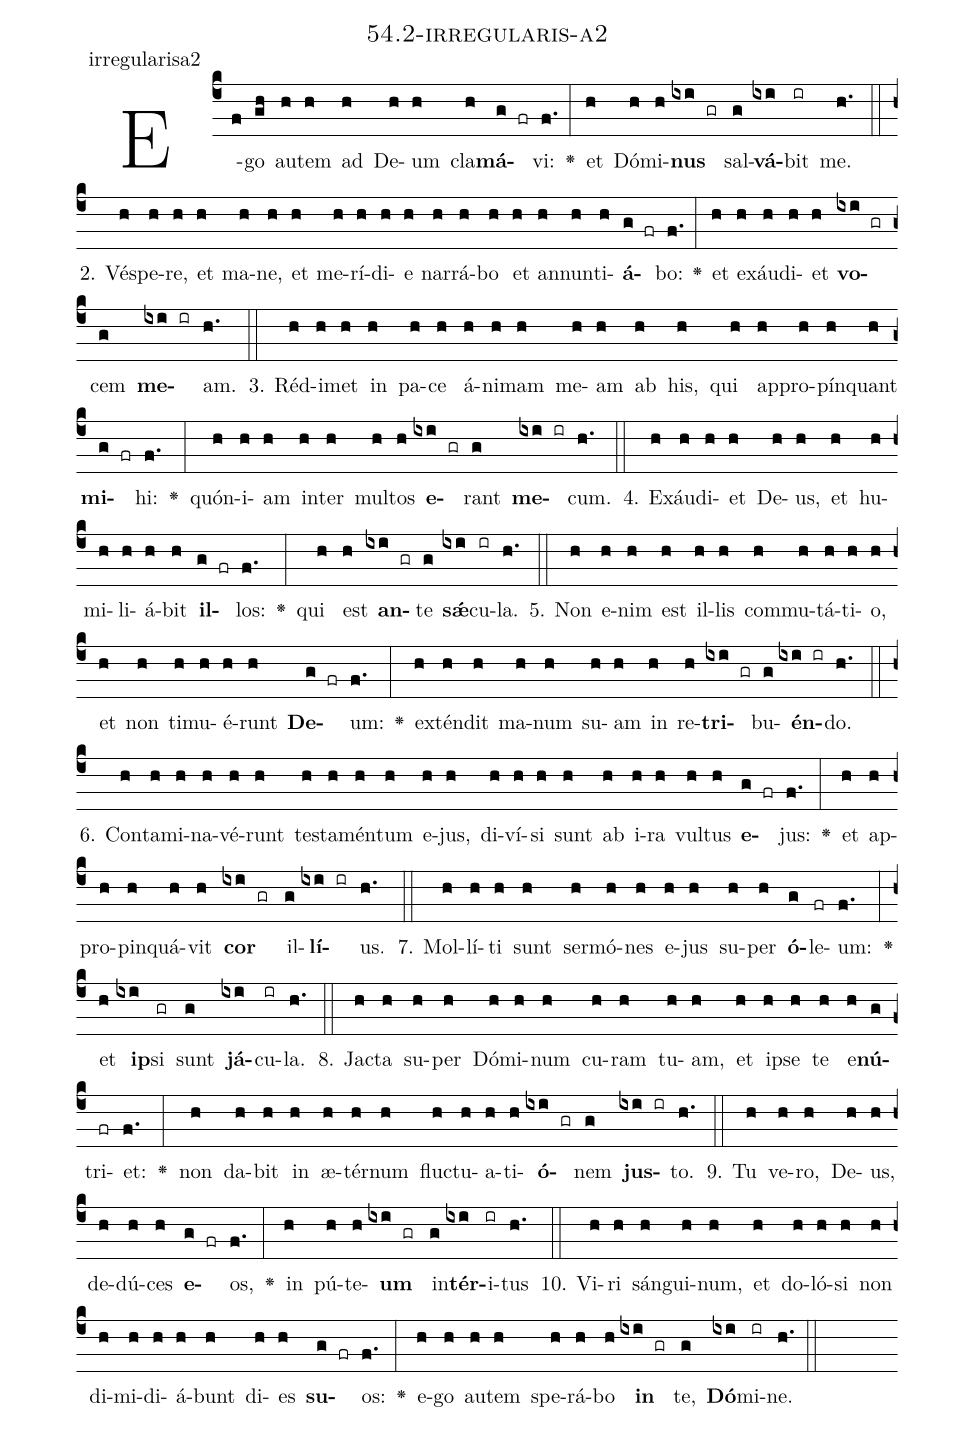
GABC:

name: 54.2-irregularis-a2;
annotation: irregularisa2;
%%
(c4)E(f)go(gh) au(h)tem(h) ad(h) De(h)um(h) cla(h)<b>má</b>(g fr)vi:(f.) <v>\greheightstar</v>(:) et(h) Dó(h)mi(h)<b>nus</b>(ixi gr) sal(g)<b>vá</b>(ixi)bit(ir) me.(h.) (::)
2. Vés(h)pe(h)re,(h) et(h) ma(h)ne,(h) et(h) me(h)rí(h)di(h)e(h) nar(h)rá(h)bo(h) et(h) an(h)nun(h)ti(h)<b>á</b>(g fr)bo:(f.) <v>\greheightstar</v>(:) et(h) ex(h)áu(h)di(h)et(h) <b>vo</b>(ixi gr)cem(g) <b>me</b>(ixi ir)am.(h.) (::)
3. Réd(h)i(h)met(h) in(h) pa(h)ce(h) á(h)ni(h)mam(h) me(h)am(h) ab(h) his,(h) qui(h) ap(h)pro(h)pín(h)quant(h) <b>mi</b>(g fr)hi:(f.) <v>\greheightstar</v>(:) quón(h)i(h)am(h) in(h)ter(h) mul(h)tos(h) <b>e</b>(ixi gr)rant(g) <b>me</b>(ixi ir)cum.(h.) (::)
4. Ex(h)áu(h)di(h)et(h) De(h)us,(h) et(h) hu(h)mi(h)li(h)á(h)bit(h) <b>il</b>(g fr)los:(f.) <v>\greheightstar</v>(:) qui(h) est(h) <b>an</b>(ixi gr)te(g) <b>sǽ</b>(ixi)cu(ir)la.(h.) (::)
5. Non(h) e(h)nim(h) est(h) il(h)lis(h) com(h)mu(h)tá(h)ti(h)o,(h) et(h) non(h) ti(h)mu(h)é(h)runt(h) <b>De</b>(g fr)um:(f.) <v>\greheightstar</v>(:) ex(h)tén(h)dit(h) ma(h)num(h) su(h)am(h) in(h) re(h)<b>tri</b>(ixi gr)bu(g)<b>én</b>(ixi ir)do.(h.) (::)
6. Con(h)ta(h)mi(h)na(h)vé(h)runt(h) tes(h)ta(h)mén(h)tum(h) e(h)jus,(h) di(h)ví(h)si(h) sunt(h) ab(h) i(h)ra(h) vul(h)tus(h) <b>e</b>(g fr)jus:(f.) <v>\greheightstar</v>(:) et(h) ap(h)pro(h)pin(h)quá(h)vit(h) <b>cor</b>(ixi gr) il(g)<b>lí</b>(ixi ir)us.(h.) (::)
7. Mol(h)lí(h)ti(h) sunt(h) ser(h)mó(h)nes(h) e(h)jus(h) su(h)per(h) <b>ó</b>(g)le(fr)um:(f.) <v>\greheightstar</v>(:) et(h) <b>ip</b>(ixi)si(gr) sunt(g) <b>já</b>(ixi)cu(ir)la.(h.) (::)
8. Jac(h)ta(h) su(h)per(h) Dó(h)mi(h)num(h) cu(h)ram(h) tu(h)am,(h) et(h) ip(h)se(h) te(h) e(h)<b>nú</b>(g)tri(fr)et:(f.) <v>\greheightstar</v>(:) non(h) da(h)bit(h) in(h) æ(h)tér(h)num(h) fluc(h)tu(h)a(h)ti(h)<b>ó</b>(ixi gr)nem(g) <b>jus</b>(ixi ir)to.(h.) (::)
9. Tu(h) ve(h)ro,(h) De(h)us,(h) de(h)dú(h)ces(h) <b>e</b>(g fr)os,(f.) <v>\greheightstar</v>(:) in(h) pú(h)te(h)<b>um</b>(ixi gr) in(g)<b>tér</b>(ixi)i(ir)tus(h.) (::)
10. Vi(h)ri(h) sán(h)gui(h)num,(h) et(h) do(h)ló(h)si(h) non(h) di(h)mi(h)di(h)á(h)bunt(h) di(h)es(h) <b>su</b>(g fr)os:(f.) <v>\greheightstar</v>(:) e(h)go(h) au(h)tem(h) spe(h)rá(h)bo(h) <b>in</b>(ixi gr) te,(g) <b>Dó</b>(ixi)mi(ir)ne.(h.) (::)
